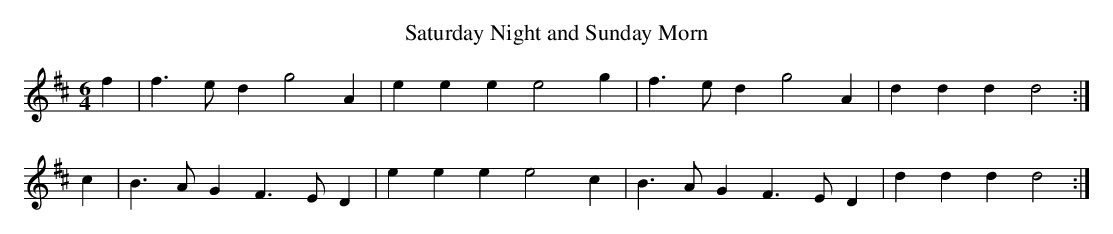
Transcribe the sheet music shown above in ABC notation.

X:1
T:Saturday Night and Sunday Morn
M:6/4
L:1/4
K:D
f | f>ed g2 A| eee e2 g | f>ed g2 A | ddd d2 :|
c | B>AG F>ED | eee e2 c | B>AG F>ED | ddd d2:|
